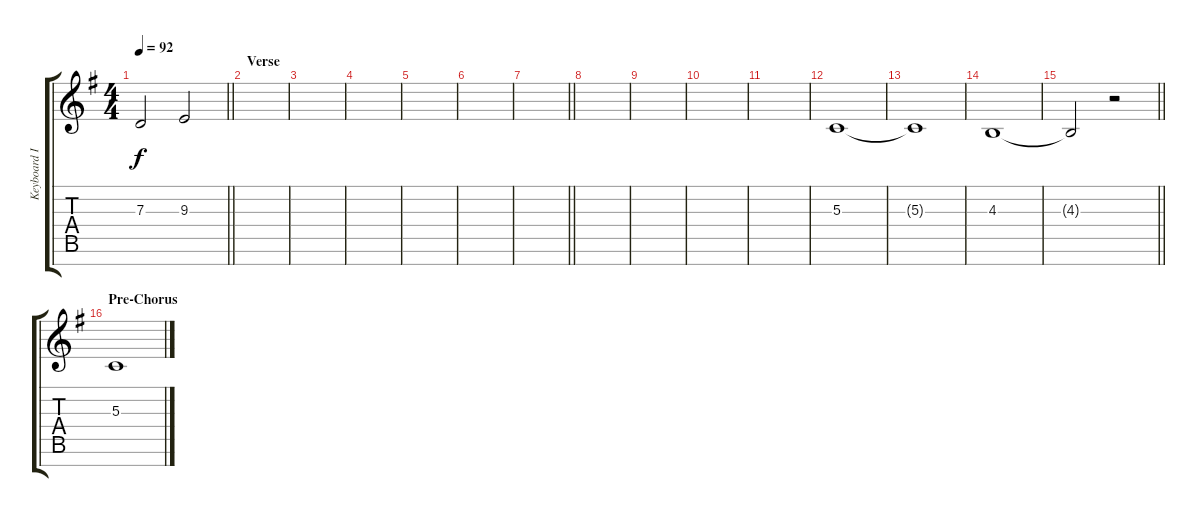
\track ("Keyboard II" "Keyboard I") {instrument pad2warm}
\staff {score tabs}
\tuning (E4 B3 G3 D3 A2 E2 B1) {hide}
\ts (4 4)
\tempo 92
\clef g2
\barLineRight lightlight
\ks g
7.3.2{dy f} 9.3.2 |
\section ("" "Verse")
|
|
|
|
|
\barLineRight lightlight
|
\section ("" "")
|
|
|
|
5.3.1 |
5.3{t}.1 |
4.3.1 |
\barLineRight lightlight
4.3{t}.2 r.2 |
\section ("" "Pre-Chorus")
5.3.1
